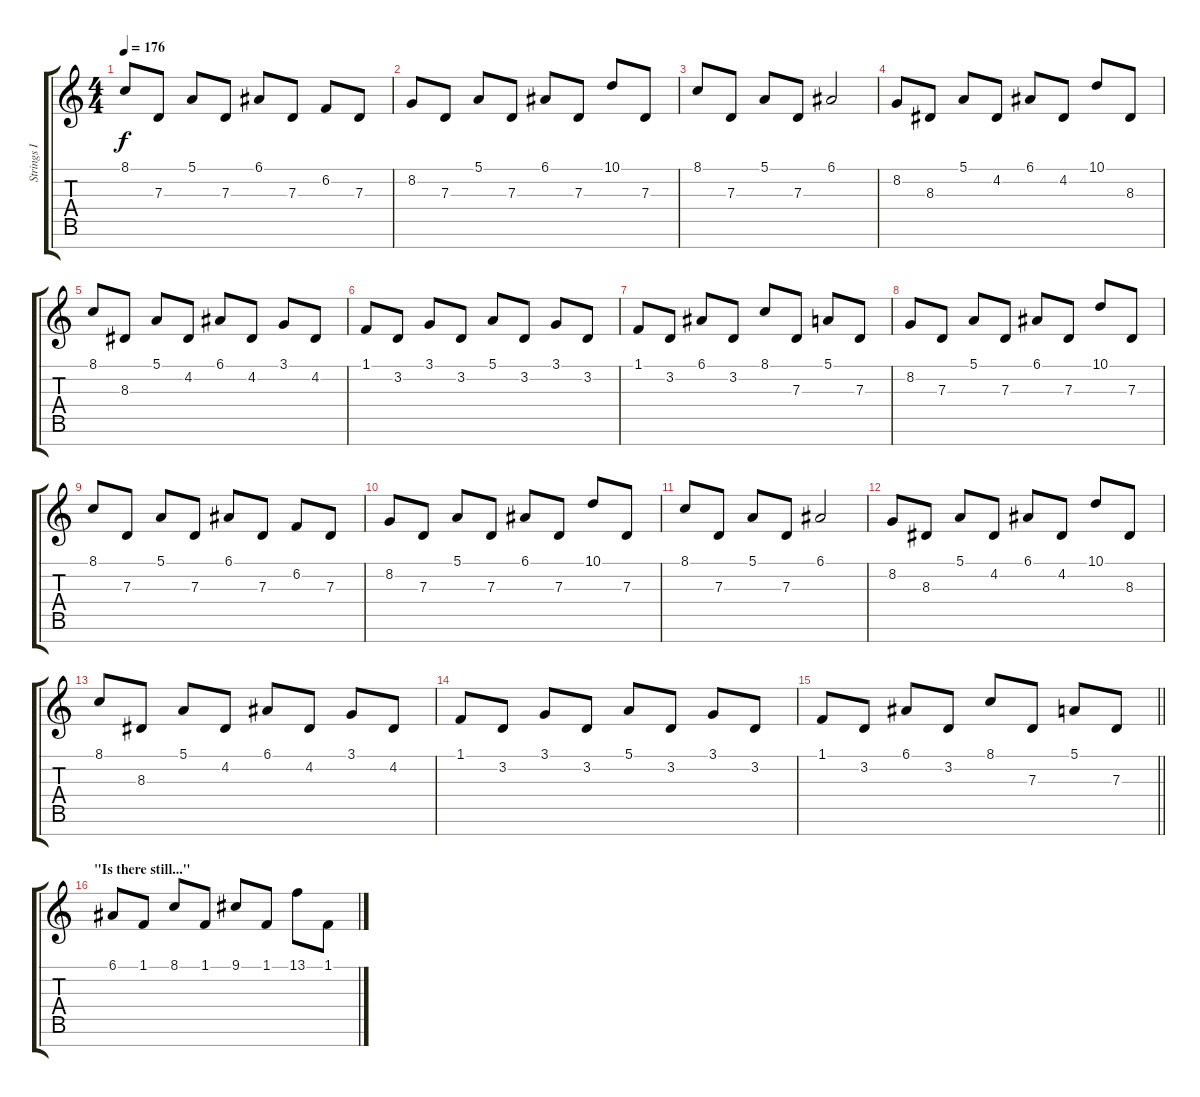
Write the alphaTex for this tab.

\track ("Strings I" "Strings I") {instrument stringensemble1}
\staff {score tabs}
\tuning (E4 B3 G3 D3 A2 E2 B1) {hide}
\ts (4 4)
\tempo 176
\clef g2
\ks c
8.1.8{dy f} 7.3.8 5.1.8 7.3.8 6.1.8 7.3.8 6.2.8 7.3.8 |
8.2.8 7.3.8 5.1.8 7.3.8 6.1.8 7.3.8 10.1.8 7.3.8 |
8.1.8 7.3.8 5.1.8 7.3.8 6.1.2 |
8.2.8 8.3.8 5.1.8 4.2.8 6.1.8 4.2.8 10.1.8 8.3.8 |
8.1.8 8.3.8 5.1.8 4.2.8 6.1.8 4.2.8 3.1.8 4.2.8 |
1.1.8 3.2.8 3.1.8 3.2.8 5.1.8 3.2.8 3.1.8 3.2.8 |
1.1.8 3.2.8 6.1.8 3.2.8 8.1.8 7.3.8 5.1.8 7.3.8 |
8.2.8 7.3.8 5.1.8 7.3.8 6.1.8 7.3.8 10.1.8 7.3.8 |
8.1.8 7.3.8 5.1.8 7.3.8 6.1.8 7.3.8 6.2.8 7.3.8 |
8.2.8 7.3.8 5.1.8 7.3.8 6.1.8 7.3.8 10.1.8 7.3.8 |
8.1.8 7.3.8 5.1.8 7.3.8 6.1.2 |
8.2.8 8.3.8 5.1.8 4.2.8 6.1.8 4.2.8 10.1.8 8.3.8 |
8.1.8 8.3.8 5.1.8 4.2.8 6.1.8 4.2.8 3.1.8 4.2.8 |
1.1.8 3.2.8 3.1.8 3.2.8 5.1.8 3.2.8 3.1.8 3.2.8 |
\barLineRight lightlight
1.1.8 3.2.8 6.1.8 3.2.8 8.1.8 7.3.8 5.1.8 7.3.8 |
\section ("" "\"Is there still...\"")
6.1.8 1.1.8 8.1.8 1.1.8 9.1.8 1.1.8 13.1.8 1.1.8
